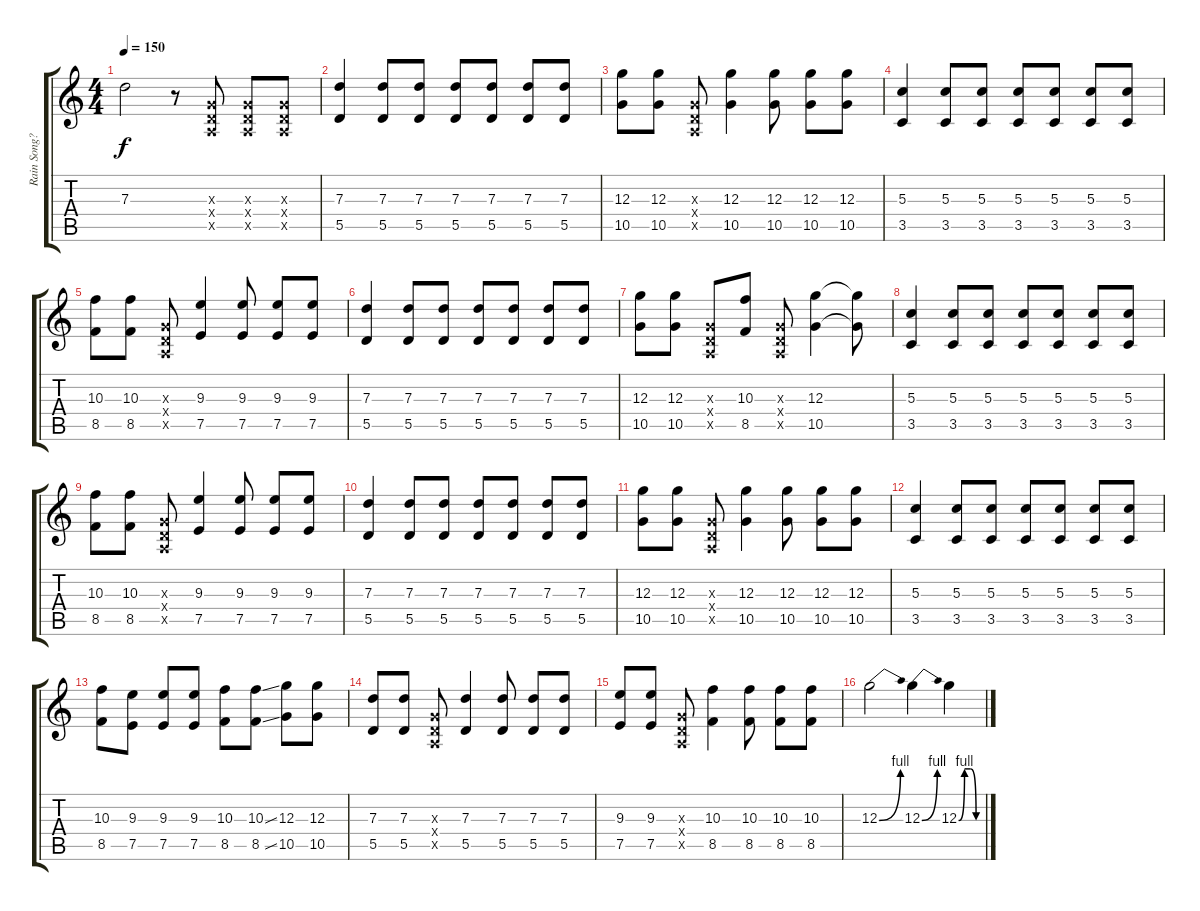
\track ("Rain Song????Pain(???)" "Rain Song?") {instrument acousticguitarsteel}
\staff {score tabs}
\tuning (E4 B3 G3 D3 A2 E2) {hide}
\ts (4 4)
\tempo 150
\clef g2
\ks c
7.3{t}.2{dy f} r.8 (0.3{x} 0.4{x} 0.5{x}).8 (0.3{x} 0.4{x} 0.5{x}).8 (0.3{x} 0.4{x} 0.5{x}).8 |
(7.3 5.5).4 (7.3 5.5).8 (7.3 5.5).8 (7.3 5.5).8 (7.3 5.5).8 (7.3 5.5).8 (7.3 5.5).8 |
(12.3 10.5).8 (12.3 10.5).8 (0.3{x} 0.4{x} 0.5{x}).8 (12.3 10.5).4 (12.3 10.5).8 (12.3 10.5).8 (12.3 10.5).8 |
(5.3 3.5).4 (5.3 3.5).8 (5.3 3.5).8 (5.3 3.5).8 (5.3 3.5).8 (5.3 3.5).8 (5.3 3.5).8 |
(10.3 8.5).8 (10.3 8.5).8 (0.3{x} 0.4{x} 0.5{x}).8 (9.3 7.5).4 (9.3 7.5).8 (9.3 7.5).8 (9.3 7.5).8 |
(7.3 5.5).4 (7.3 5.5).8 (7.3 5.5).8 (7.3 5.5).8 (7.3 5.5).8 (7.3 5.5).8 (7.3 5.5).8 |
(12.3 10.5).8 (12.3 10.5).8 (0.3{x} 0.4{x} 0.5{x}).8 (10.3 8.5).8 (0.3{x} 0.4{x} 0.5{x}).8 (12.3 10.5).4 (12.3{t} 10.5{t}).8 |
(5.3 3.5).4 (5.3 3.5).8 (5.3 3.5).8 (5.3 3.5).8 (5.3 3.5).8 (5.3 3.5).8 (5.3 3.5).8 |
(10.3 8.5).8 (10.3 8.5).8 (0.3{x} 0.4{x} 0.5{x}).8 (9.3 7.5).4 (9.3 7.5).8 (9.3 7.5).8 (9.3 7.5).8 |
(7.3 5.5).4 (7.3 5.5).8 (7.3 5.5).8 (7.3 5.5).8 (7.3 5.5).8 (7.3 5.5).8 (7.3 5.5).8 |
(12.3 10.5).8 (12.3 10.5).8 (0.3{x} 0.4{x} 0.5{x}).8 (12.3 10.5).4 (12.3 10.5).8 (12.3 10.5).8 (12.3 10.5).8 |
(5.3 3.5).4 (5.3 3.5).8 (5.3 3.5).8 (5.3 3.5).8 (5.3 3.5).8 (5.3 3.5).8 (5.3 3.5).8 |
(10.3 8.5).8 (9.3 7.5).8 (9.3 7.5).8 (9.3 7.5).8 (10.3 8.5).8 (10.3{ss} 8.5{ss}).8 (12.3 10.5).8 (12.3 10.5).8 |
(7.3 5.5).8 (7.3 5.5).8 (0.3{x} 0.4{x} 0.5{x}).8 (7.3 5.5).4 (7.3 5.5).8 (7.3 5.5).8 (7.3 5.5).8 |
(9.3 7.5).8 (9.3 7.5).8 (0.3{x} 0.4{x} 0.5{x}).8 (10.3 8.5).4 (10.3 8.5).8 (10.3 8.5).8 (10.3 8.5).8 |
12.3{be (bend 0 0 60 4)}.2 12.3{be (bend 0 0 60 4)}.4 12.3{be (custom 0 0 15 4 30 4 45 0 60 0)}.4
